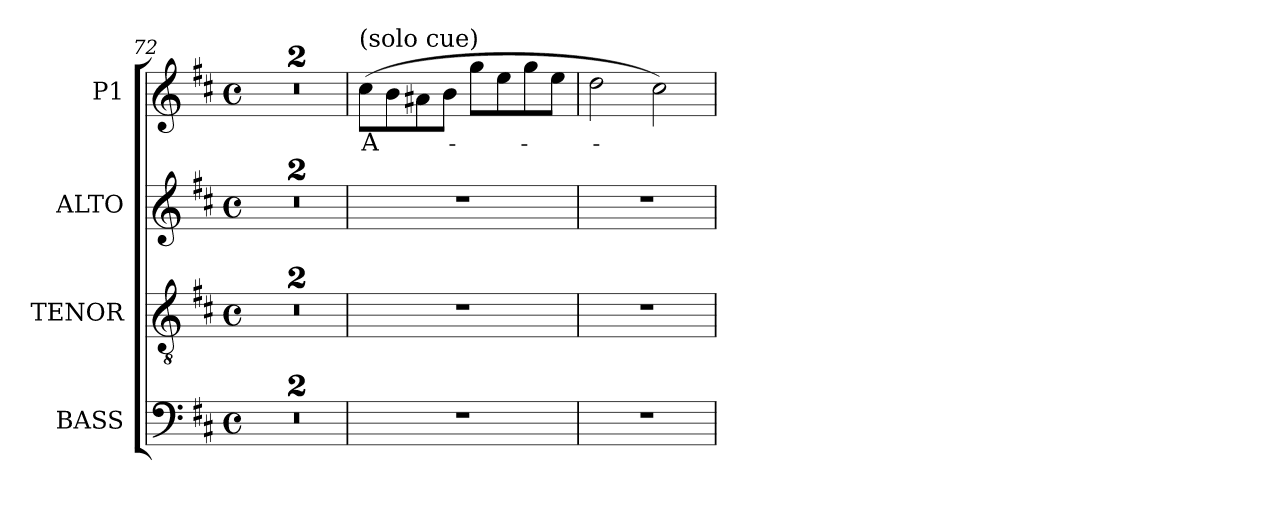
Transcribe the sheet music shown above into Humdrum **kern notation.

**kern	**kern	**kern	**kern	**text
*part4	*part3	*part2	*part1	*part1
*staff4	*staff3	*staff2	*staff1	*staff1
*I"BASS	*I"TENOR	*I"ALTO	*I"P1	*
*clefF4	*clefGv2	*clefG2	*clefG2	*
*	*ITrd7c12	*	*	*
*k[f#c#]	*k[f#c#]	*k[f#c#]	*k[f#c#]	*
*D:	*D:	*D:	*D:	*
*M4/4	*M4/4	*M4/4	*M4/4	*
*met(c)	*met(c)	*met(c)	*met(c)	*
=72	=72	=72	=72	=72
1r	1r	1r	1r	.
=73	=73	=73	=73	=73
1r	1r	1r	1r	.
=74	=74	=74	=74	=74
!	!	!	!LO:TX:a:t=(solo cue)	!
!	!	!	!	!LO:LY:b:color=#000000
1r	1r	1r	(8cc#i\L	A-
.	.	.	8bi\	.
.	.	.	8a#Xi\	.
.	.	.	8bi\J	.
.	.	.	8ggi\L	.
.	.	.	8eei\	.
.	.	.	8ggi\	.
.	.	.	8eei\J	.
=75	=75	=75	=75	=75
1r	1r	1r	2ddi\	.
.	.	.	2cc#i\)	.
=	=	=	=	=
*-	*-	*-	*-	*-
